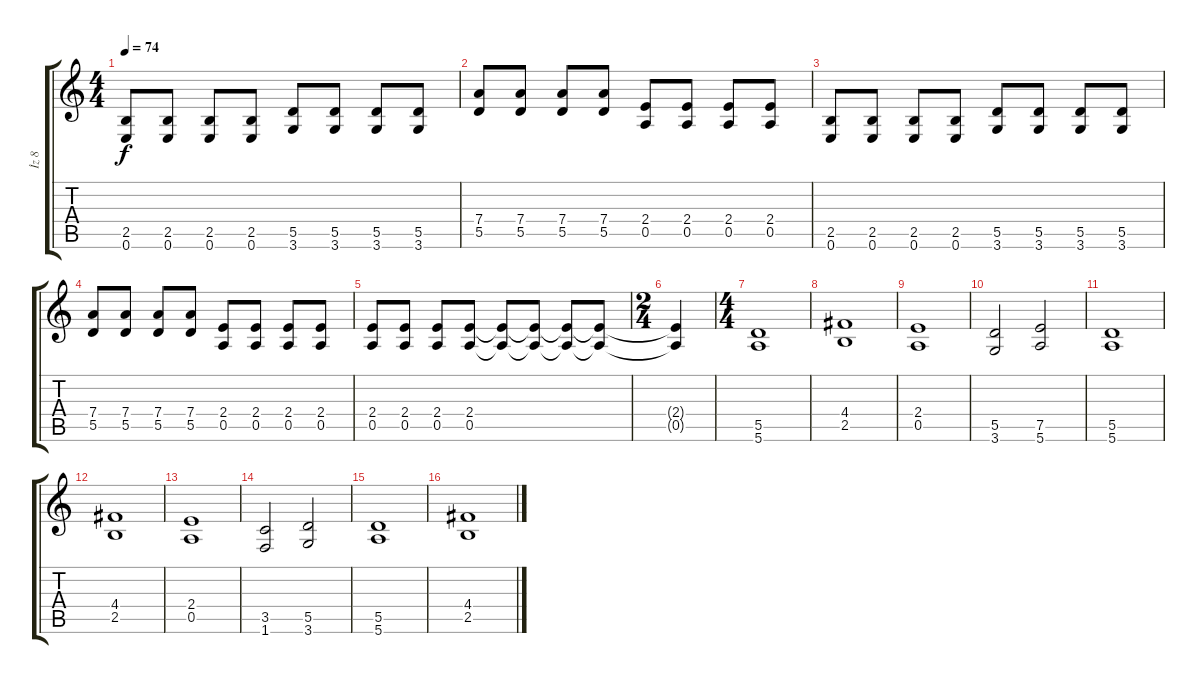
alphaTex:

\track ("İz 8" "İz 8") {instrument distortionguitar}
\staff {score tabs}
\tuning (E4 B3 G3 D3 A2 E2) {hide}
\ts (4 4)
\tempo 74
\clef g2
\ks c
(2.5 0.6).8{dy f} (2.5 0.6).8 (2.5 0.6).8 (2.5 0.6).8 (5.5 3.6).8 (5.5 3.6).8 (5.5 3.6).8 (5.5 3.6).8 |
(7.4 5.5).8 (7.4 5.5).8 (7.4 5.5).8 (7.4 5.5).8 (2.4 0.5).8 (2.4 0.5).8 (2.4 0.5).8 (2.4 0.5).8 |
(2.5 0.6).8 (2.5 0.6).8 (2.5 0.6).8 (2.5 0.6).8 (5.5 3.6).8 (5.5 3.6).8 (5.5 3.6).8 (5.5 3.6).8 |
(7.4 5.5).8 (7.4 5.5).8 (7.4 5.5).8 (7.4 5.5).8 (2.4 0.5).8 (2.4 0.5).8 (2.4 0.5).8 (2.4 0.5).8 |
(2.4 0.5).8 (2.4 0.5).8 (2.4 0.5).8 (2.4 0.5).8 (2.4{t} 0.5{t}).8{volume 0} (2.4{t} 0.5{t}).8 (2.4{t} 0.5{t}).8 (2.4{t} 0.5{t}).8 |
\ts (2 4)
(2.4{t} 0.5{t}).4 |
\ts (4 4)
(5.5 5.6).1{volume 13} |
(4.4 2.5).1 |
(2.4 0.5).1 |
(5.5 3.6).2 (7.5 5.6).2 |
(5.5 5.6).1 |
(4.4 2.5).1 |
(2.4 0.5).1 |
(3.5 1.6).2 (5.5 3.6).2 |
(5.5 5.6).1 |
(4.4 2.5).1
